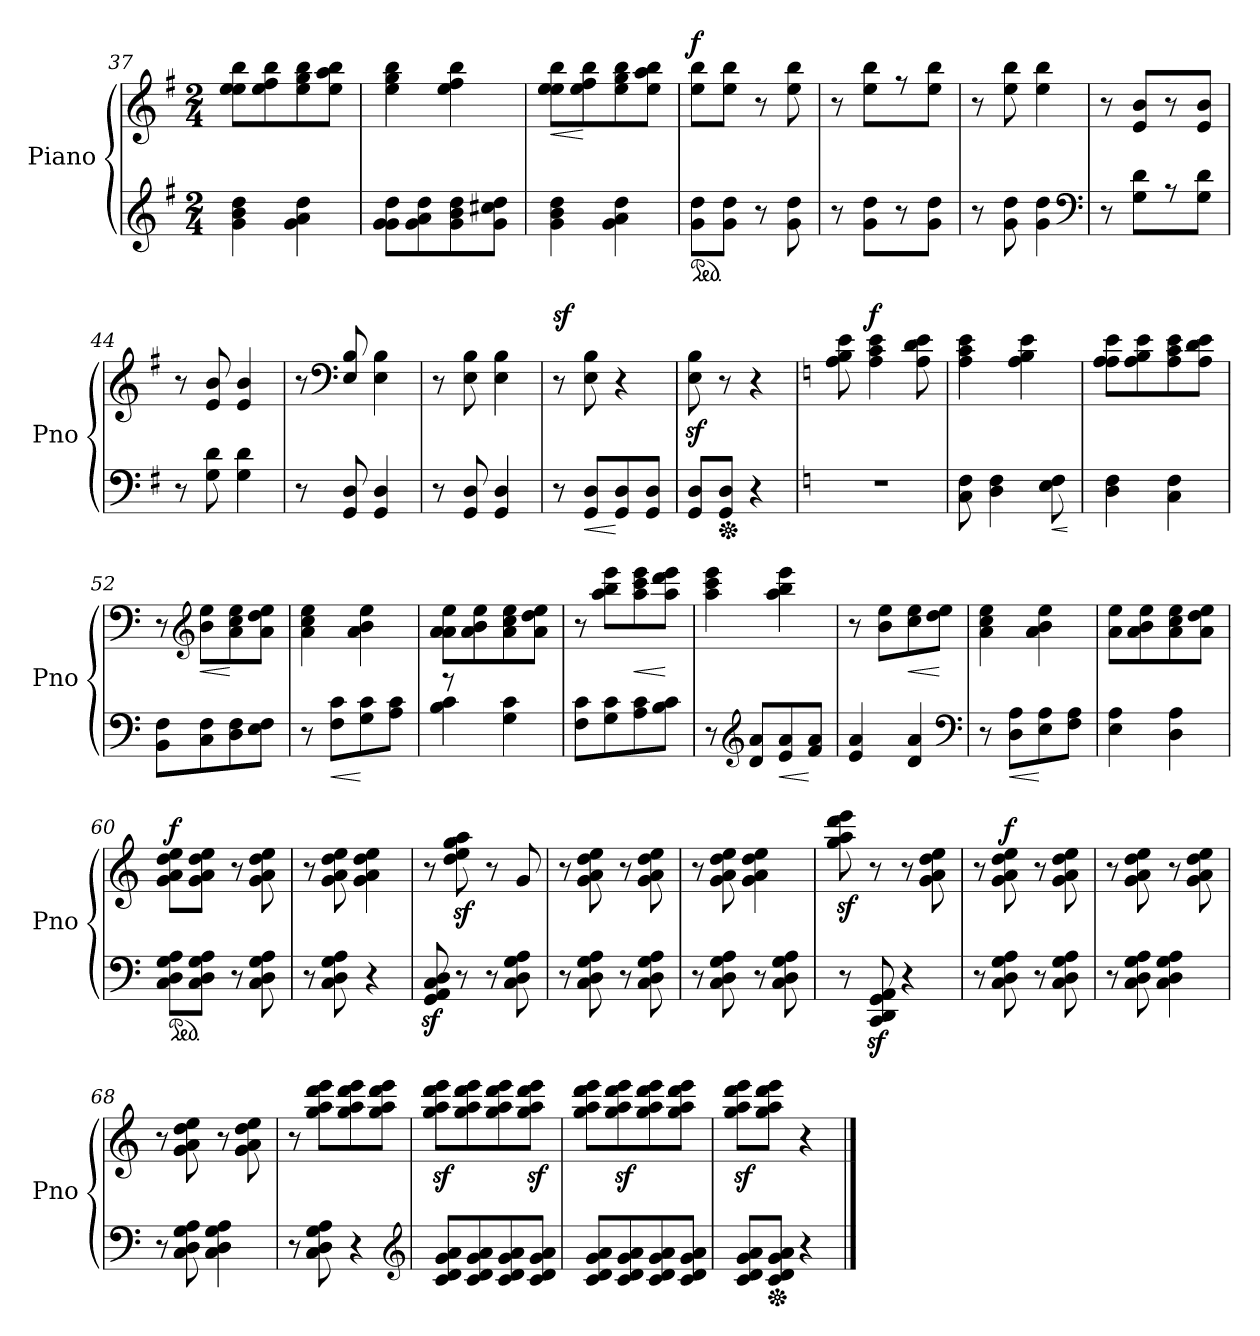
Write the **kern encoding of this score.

**kern	**dynam	**kern	**dynam
*part2	*part2	*part1	*part1
*staff2	*staff2	*staff1	*staff1
*I"Piano	*	*I"Piano	*
*I'Pno	*	*I'Pno	*
*clefG2	*	*clefG2	*
*k[f#]	*	*k[f#]	*
*M2/4	*	*M2/4	*
=37	=37	=37	=37
4g\ 4b\ 4dd\	.	8ee\ 8ee\ 8bb\L	.
.	.	8ee\ 8ff#\ 8bb\	.
4g\ 4a\ 4dd\	.	8ee\ 8gg\ 8bb\	.
.	.	8ee\ 8aa\ 8bb\J	.
=38	=38	=38	=38
8g\ 8g\ 8dd\L	.	4ee\ 4gg\ 4bb\	.
8g\ 8a\ 8dd\	.	.	.
8g\ 8b\ 8dd\	.	4ee\ 4ff#\ 4bb\	.
8g\ 8cc#X\ 8dd\J	.	.	.
=39	=39	=39	=39
!	!	!	!LO:HP:b
4g\ 4b\ 4dd\	.	8ee\ 8ee\ 8bb\L	<
.	.	8ee\ 8ff#\ 8bb\	[
4g\ 4a\ 4dd\	.	8ee\ 8gg\ 8bb\	.
.	.	8ee\ 8aa\ 8bb\J	.
=40	=40	=40	=40
*ped	*	*	*
!	!	!	!LO:DY:a
8g\ 8dd\L	.	8ee\ 8bb\L	f
8g\ 8dd\J	.	8ee\ 8bb\J	.
8r	.	8r	.
8g\ 8dd\	.	8ee\ 8bb\	.
=41	=41	=41	=41
8r	.	8r	.
8g\ 8dd\L	.	8ee\ 8bb\L	.
8r	.	8r	.
8g\ 8dd\J	.	8ee\ 8bb\J	.
=42	=42	=42	=42
8r	.	8r	.
8g\ 8dd\	.	8ee\ 8bb\	.
4g\ 4dd\	.	4ee\ 4bb\	.
*clefF4	*	*	*
=43	=43	=43	=43
8r	.	8r	.
8G\ 8d\L	.	8e/ 8b/L	.
8r	.	8r	.
8G\ 8d\J	.	8e/ 8b/J	.
!!LO:LB:g=z
=44	=44	=44	=44
8r	.	8r	.
8G\ 8d\	.	8e/ 8b/	.
4G\ 4d\	.	4e/ 4b/	.
=45	=45	=45	=45
8r	.	8r	.
*	*	*clefF4	*
8GG/ 8D/	.	8E/ 8B/	.
4GG/ 4D/	.	4E\ 4B\	.
=46	=46	=46	=46
8r	.	8r	.
8GG/ 8D/	.	8E\ 8B\	.
4GG/ 4D/	.	4E\ 4B\	.
=47	=47	=47	=47
!	!	!	!LO:DY:a
8r	.	8r	sf
!	!LO:HP:b	!	!
8GG/ 8D/L	<	8E\ 8B\	.
8GG/ 8D/	[	4r	.
8GG/ 8D/J	.	.	.
=48	=48	=48	=48
8GG/ 8D/L	.	8E\z> 8B\z>	.
*Xped	*	*	*
8GG/ 8D/J	.	8r	.
4r	.	4r	.
=49	=49	=49	=49
*k[]	*	*k[]	*
!LO:N:vis=1	!	!	!
2r	.	8A\ 8B\ 8e\	.
!	!	!	!LO:DY:a
.	.	4A\ 4c\ 4e\	f
.	.	8A\ 8d\ 8e\	.
=50	=50	=50	=50
8C\ 8F\	.	4A\ 4c\ 4e\	.
4D\ 4F\	.	.	.
.	.	4A\ 4B\ 4e\	.
!	!LO:HP:b	!	!
8E\ 8F\	<	.	.
.	[	.	.
=51	=51	=51	=51
4D\ 4F\	.	8A\ 8A\ 8e\L	.
.	.	8A\ 8B\ 8e\	.
4C\ 4F\	.	8A\ 8c\ 8e\	.
.	.	8A\ 8d\ 8e\J	.
!!LO:LB:g=z
=52	=52	=52	=52
8BB\ 8F\L	.	8r	.
*	*	*clefG2	*
!	!	!	!LO:HP:b
8C\ 8F\	.	8b\ 8ee\L	<
8D\ 8F\	.	8a\ 8cc\ 8ee\	[
8E\ 8F\J	.	8a\ 8dd\ 8ee\J	.
=53	=53	=53	=53
8r	.	4a\ 4cc\ 4ee\	.
!	!LO:HP:b	!	!
8F\ 8c\L	<	.	.
8G\ 8c\	[	4a\ 4b\ 4ee\	.
8A\ 8c\J	.	.	.
=54	=54	=54	=54
*^	*	*	*
8r	4B\ 4c\	.	8a\ 8a\ 8ee\L	.
4.ryy	.	.	8a\ 8b\ 8ee\	.
.	4G\ 4c\	.	8a\ 8cc\ 8ee\	.
.	.	.	8a\ 8dd\ 8ee\J	.
*v	*v	*	*	*
=55	=55	=55	=55
8F\ 8c\L	.	8r	.
8G\ 8c\	.	8aa\ 8bb\ 8eee\L	.
!	!	!	!LO:HP:b
8A\ 8c\	.	8aa\ 8ccc\ 8eee\	<
8B\ 8c\J	.	8aa\ 8ddd\ 8eee\J	[
=56	=56	=56	=56
8r	.	4aa\ 4ccc\ 4eee\	.
*clefG2	*	*	*
8d/ 8a/L	.	.	.
!	!LO:HP:b	!	!
8e/ 8a/	<	4aa\ 4bb\ 4eee\	.
8f/ 8a/J	[	.	.
=57	=57	=57	=57
4e/ 4a/	.	8r	.
.	.	8b\ 8ee\L	.
!	!	!	!LO:HP:b
4d/ 4a/	.	8cc\ 8ee\	<
.	.	8dd\ 8ee\J	[
*clefF4	*	*	*
=58	=58	=58	=58
8r	.	4a\ 4cc\ 4ee\	.
!	!LO:HP:b	!	!
8D\ 8A\L	<	.	.
8E\ 8A\	[	4a\ 4b\ 4ee\	.
8F\ 8A\J	.	.	.
=59	=59	=59	=59
4E\ 4A\	.	8a\ 8ee\	.
.	.	8a\ 8b\ 8ee\	.
4D\ 4A\	.	8a\ 8cc\ 8ee\	.
.	.	8a\ 8dd\ 8ee\J	.
!!LO:LB:g=z
=60	=60	=60	=60
*ped	*	*	*
!	!	!	!LO:DY:a
8C\ 8D\ 8G\ 8A\L	.	8g\ 8a\ 8dd\ 8ee\L	f
8C\ 8D\ 8G\ 8A\J	.	8g\ 8a\ 8dd\ 8ee\J	.
8r	.	8r	.
8C\ 8D\ 8G\ 8A\	.	8g\ 8a\ 8dd\ 8ee\	.
=61	=61	=61	=61
8r	.	8r	.
8C\ 8D\ 8G\ 8A\	.	8g\ 8a\ 8dd\ 8ee\	.
4r	.	4g\ 4a\ 4dd\ 4ee\	.
=62	=62	=62	=62
8GG/z> 8AA/z> 8C/z> 8D/z>	.	8r	.
8r	.	8dd\z> 8ee\z> 8gg\z> 8aa\z>	.
8r	.	8r	.
8C\ 8D\ 8G\ 8A\	.	8g/	.
=63	=63	=63	=63
8r	.	8r	.
8C\ 8D\ 8G\ 8A\	.	8g\ 8a\ 8dd\ 8ee\	.
8r	.	8r	.
8C\ 8D\ 8G\ 8A\	.	8g\ 8a\ 8dd\ 8ee\	.
=64	=64	=64	=64
8r	.	8r	.
8C\ 8D\ 8G\ 8A\	.	8g\ 8a\ 8dd\ 8ee\	.
8r	.	4g\ 4a\ 4dd\ 4ee\	.
8C\ 8D\ 8G\ 8A\	.	.	.
=65	=65	=65	=65
8r	.	8gg\z> 8aa\z> 8ddd\z> 8eee\z>	.
8CC/z> 8DD/z> 8GG/z> 8AA/z>	.	8r	.
4r	.	8r	.
.	.	8g\ 8a\ 8dd\ 8ee\	.
=66	=66	=66	=66
8r	.	8r	.
!	!	!	!LO:DY:a
8C\ 8D\ 8G\ 8A\	.	8g\ 8a\ 8dd\ 8ee\	f
8r	.	8r	.
8C\ 8D\ 8G\ 8A\	.	8g\ 8a\ 8dd\ 8ee\	.
!!LO:LB:g=z
=67	=67	=67	=67
8r	.	8r	.
8C\ 8D\ 8G\ 8A\	.	8g\ 8a\ 8dd\ 8ee\	.
4C\ 4D\ 4G\ 4A\	.	8r	.
.	.	8g\ 8a\ 8dd\ 8ee\	.
=68	=68	=68	=68
8r	.	8r	.
8C\ 8D\ 8G\ 8A\	.	8g\ 8a\ 8dd\ 8ee\	.
4C\ 4D\ 4G\ 4A\	.	8r	.
.	.	8g\ 8a\ 8dd\ 8ee\	.
=69	=69	=69	=69
8r	.	8r	.
8C\ 8D\ 8G\ 8A\	.	8gg\ 8aa\ 8ddd\ 8eee\L	.
4r	.	8gg\ 8aa\ 8ddd\ 8eee\	.
.	.	8gg\ 8aa\ 8ddd\ 8eee\J	.
*clefG2	*	*	*
=70	=70	=70	=70
8c/ 8d/ 8g/ 8a/L	.	8gg\z> 8aa\z> 8ddd\z> 8eee\z>L	.
8c/ 8d/ 8g/ 8a/	.	8gg\ 8aa\ 8ddd\ 8eee\	.
8c/ 8d/ 8g/ 8a/	.	8gg\ 8aa\ 8ddd\ 8eee\	.
8c/ 8d/ 8g/ 8a/J	.	8gg\z> 8aa\z> 8ddd\z> 8eee\z>J	.
=71	=71	=71	=71
8c/ 8d/ 8g/ 8a/L	.	8gg\ 8aa\ 8ddd\ 8eee\L	.
8c/ 8d/ 8g/ 8a/	.	8gg\z> 8aa\z> 8ddd\z> 8eee\z>	.
8c/ 8d/ 8g/ 8a/	.	8gg\ 8aa\ 8ddd\ 8eee\	.
8c/ 8d/ 8g/ 8a/J	.	8gg\ 8aa\ 8ddd\ 8eee\J	.
=72	=72	=72	=72
8c/ 8d/ 8g/ 8a/L	.	8gg\z> 8aa\z> 8ddd\z> 8eee\z>L	.
*Xped	*	*	*
8c/ 8d/ 8g/ 8a/J	.	8gg\ 8aa\ 8ddd\ 8eee\J	.
4r	.	4r	.
==	==	==	==
*-	*-	*-	*-
